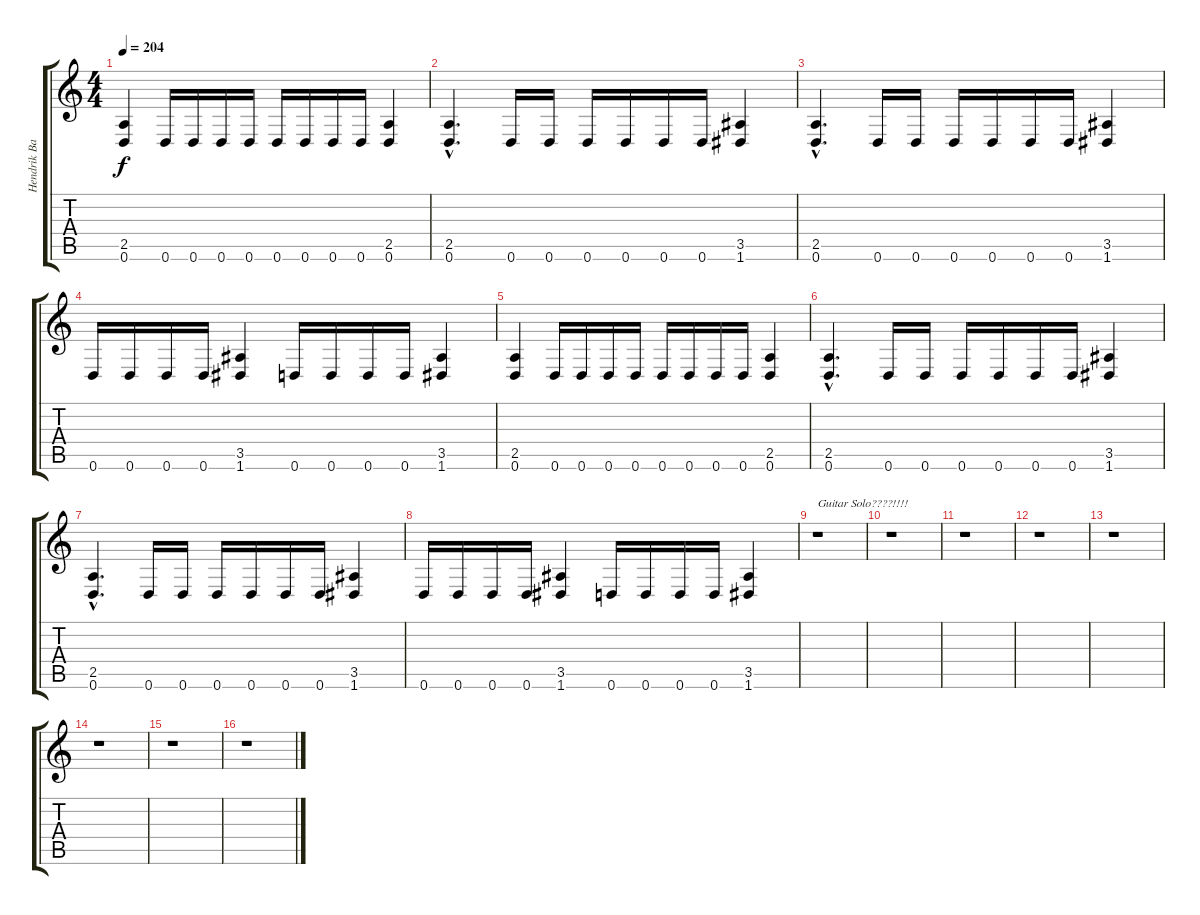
\track ("Hendrik Bache" "Hendrik Ba") {instrument distortionguitar}
\staff {score tabs}
\tuning (D4 A3 F3 C3 G2 D2) {hide}
\ts (4 4)
\tempo 204
\clef g2
\ks c
(2.5 0.6).4{dy f} 0.6.16 0.6.16 0.6.16 0.6.16 0.6.16 0.6.16 0.6.16 0.6.16 (2.5 0.6).4 |
(2.5{hac} 0.6{hac}).4{d} 0.6.16 0.6.16 0.6.16 0.6.16 0.6.16 0.6.16 (3.5 1.6).4 |
(2.5{hac} 0.6{hac}).4{d} 0.6.16 0.6.16 0.6.16 0.6.16 0.6.16 0.6.16 (3.5 1.6).4 |
0.6.16 0.6.16 0.6.16 0.6.16 (3.5 1.6).4 0.6.16 0.6.16 0.6.16 0.6.16 (3.5 1.6).4 |
(2.5 0.6).4 0.6.16 0.6.16 0.6.16 0.6.16 0.6.16 0.6.16 0.6.16 0.6.16 (2.5 0.6).4 |
(2.5{hac} 0.6{hac}).4{d} 0.6.16 0.6.16 0.6.16 0.6.16 0.6.16 0.6.16 (3.5 1.6).4 |
(2.5{hac} 0.6{hac}).4{d} 0.6.16 0.6.16 0.6.16 0.6.16 0.6.16 0.6.16 (3.5 1.6).4 |
0.6.16 0.6.16 0.6.16 0.6.16 (3.5 1.6).4 0.6.16 0.6.16 0.6.16 0.6.16 (3.5 1.6).4 |
r.1{txt "Guitar Solo????!!!!"} |
r.1 |
r.1 |
r.1 |
r.1 |
r.1 |
r.1 |
r.1
